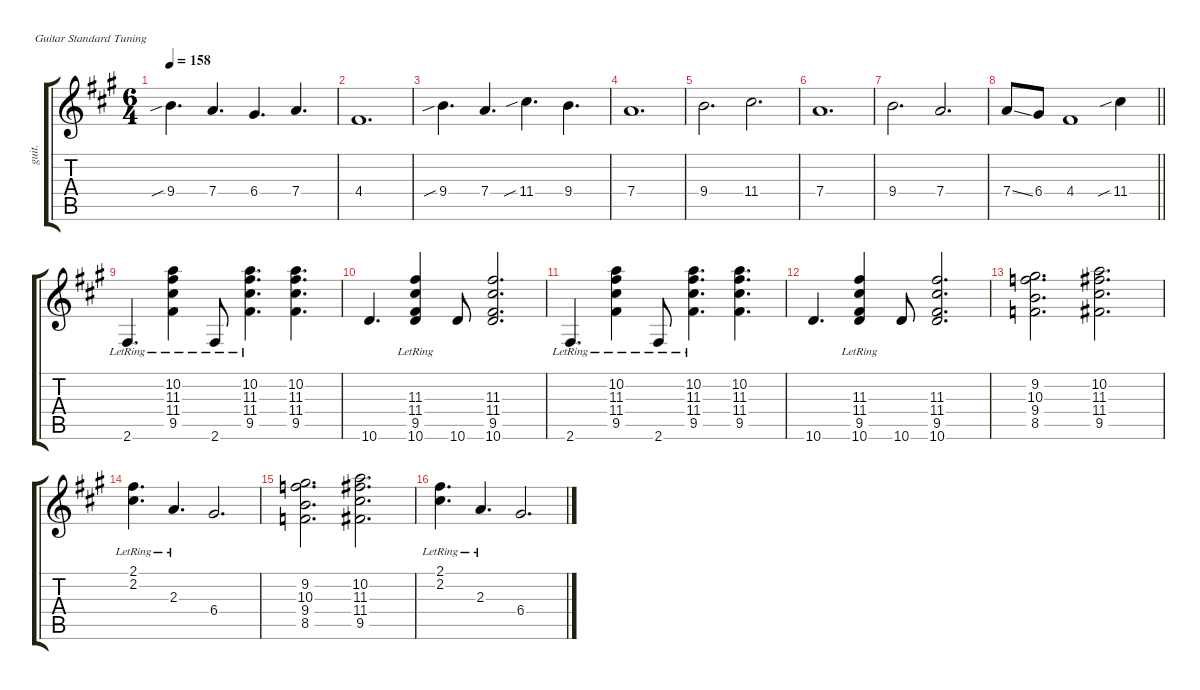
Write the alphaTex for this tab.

\defaultSystemsLayout 4
\hideDynamics
\bracketExtendMode groupsimilarinstruments
\otherSystemsTrackNameOrientation horizontal
\track ("Guitar 2" "guit.") {defaultSystemsLayout 4 instrument electricguitarjazz}
\staff {score tabs}
\tuning (E4 B3 G3 D3 A2 E2)
\ts (6 4)
\tempo 158
\clef g2
\ks f#minor
9.4{sib acc forcenatural}.4{d dy ff beam Down} 7.4{acc forcenatural}.4{d beam Up} 6.4{acc #}.4{d beam Up} 7.4{acc forcenatural}.4{d beam Up} |
4.4{acc #}.1{d beam Up} |
9.4{sib acc forcenatural}.4{d beam Down} 7.4{acc forcenatural}.4{d beam Up} 11.4{sib acc #}.4{d beam Down} 9.4{acc forcenatural}.4{d beam Down} |
7.4{acc forcenatural}.1{d beam Up} |
9.4{acc forcenatural}.2{d beam Down} 11.4{acc #}.2{d beam Down} |
7.4{acc forcenatural}.1{d beam Up} |
9.4{acc forcenatural}.2{d beam Down} 7.4{acc forcenatural}.2{d beam Up} |
\barLineRight lightlight
7.4{ss acc forcenatural}.8{beam Up} 6.4{acc #}.8{beam Up} 4.4{acc #}.1{beam Up} 11.4{sib acc #}.4{dy ppp beam Down} |
2.6{lr acc #}.4{d dy f beam Up} (10.2{lr acc forcenatural} 11.3{lr acc #} 11.4{lr acc #} 9.5{lr acc #}).4{dy mf beam Down} 2.6{lr acc #}.8{dy f beam Up} (10.2{lr acc forcenatural} 11.3{lr acc #} 11.4{lr acc #} 9.5{lr acc #}).4{d dy mf beam Down} (10.2{acc forcenatural} 11.3{acc #} 11.4{acc #} 9.5{acc #}).4{d beam Down} |
10.6{acc forcenatural}.4{d dy f beam Up} (11.3{lr acc #} 11.4{lr acc #} 9.5{lr acc #} 10.6{acc forcenatural}).4{dy mf beam Up} 10.6{acc forcenatural}.8{dy f beam Up} (11.3{acc #} 11.4{acc #} 9.5{acc #} 10.6{acc forcenatural}).2{d dy mf beam Up} |
2.6{lr acc #}.4{d dy f beam Up} (10.2{lr acc forcenatural} 11.3{lr acc #} 11.4{lr acc #} 9.5{lr acc #}).4{dy mf beam Down} 2.6{lr acc #}.8{dy f beam Up} (10.2{lr acc forcenatural} 11.3{lr acc #} 11.4{lr acc #} 9.5{lr acc #}).4{d dy mf beam Down} (10.2{acc forcenatural} 11.3{acc #} 11.4{acc #} 9.5{acc #}).4{d beam Down} |
10.6{acc forcenatural}.4{d dy f beam Up} (11.3{lr acc #} 11.4{lr acc #} 9.5{lr acc #} 10.6{acc forcenatural}).4{dy mf beam Up} 10.6{acc forcenatural}.8{dy f beam Up} (11.3{acc #} 11.4{acc #} 9.5{acc #} 10.6{acc forcenatural}).2{d dy mf beam Up} |
(9.2{acc #} 10.3{acc forcenatural} 9.4{acc forcenatural} 8.5{acc forcenatural}).2{d dy f beam Down} (10.2{acc forcenatural} 11.3{acc #} 11.4{acc #} 9.5{acc #}).2{d beam Down} |
(2.1{lr acc #} 2.2{lr acc #}).4{d beam Down} 2.3{lr acc forcenatural}.4{d beam Up} 6.4{acc #}.2{d beam Up} |
(9.2{acc #} 10.3{acc forcenatural} 9.4{acc forcenatural} 8.5{acc forcenatural}).2{d beam Down} (10.2{acc forcenatural} 11.3{acc #} 11.4{acc #} 9.5{acc #}).2{d beam Down} |
(2.1{lr acc #} 2.2{lr acc #}).4{d beam Down} 2.3{lr acc forcenatural}.4{d beam Up} 6.4{acc #}.2{d beam Up}
